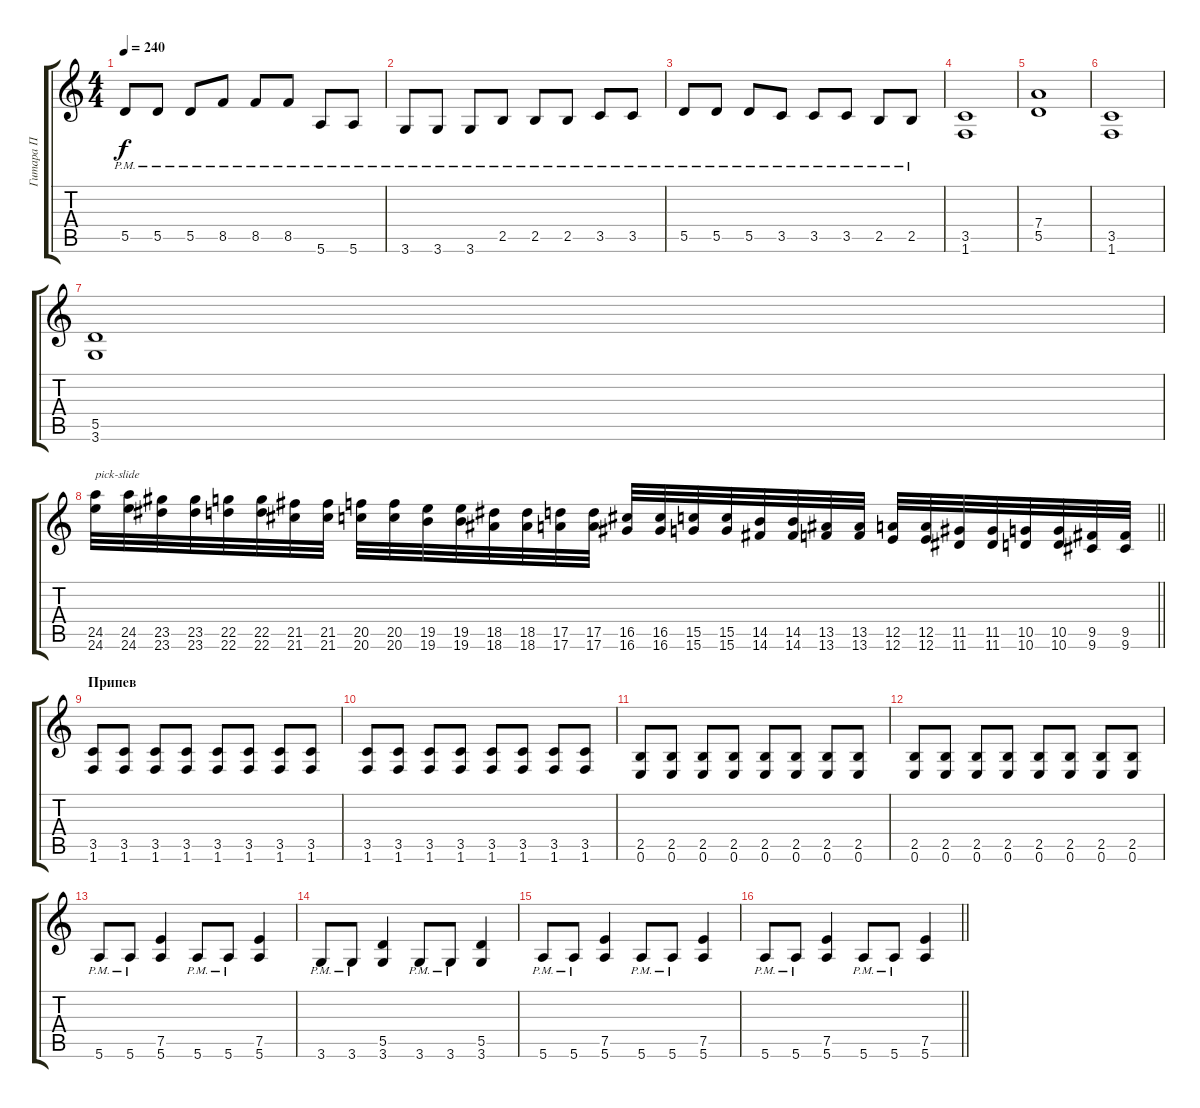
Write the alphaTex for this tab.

\track ("Гитара П" "Гитара П") {instrument overdrivenguitar}
\staff {score tabs}
\tuning (E4 B3 G3 D3 A2 E2) {hide}
\ts (4 4)
\tempo 240
\clef g2
\ks c
5.5{pm}.8{dy f} 5.5{pm}.8 5.5{pm}.8 8.5{pm}.8 8.5{pm}.8 8.5{pm}.8 5.6{pm}.8 5.6{pm}.8 |
3.6{pm}.8 3.6{pm}.8 3.6{pm}.8 2.5{pm}.8 2.5{pm}.8 2.5{pm}.8 3.5{pm}.8 3.5{pm}.8 |
5.5{pm}.8 5.5{pm}.8 5.5{pm}.8 3.5{pm}.8 3.5{pm}.8 3.5{pm}.8 2.5{pm}.8 2.5{pm}.8 |
(3.5 1.6).1 |
(7.4 5.5).1 |
(3.5 1.6).1 |
(5.5 3.6).1 |
\barLineRight lightlight
(24.5 24.6).32{txt "pick-slide"} (24.5 24.6).32 (23.5 23.6).32 (23.5 23.6).32 (22.5 22.6).32 (22.5 22.6).32 (21.5 21.6).32 (21.5 21.6).32 (20.5 20.6).32 (20.5 20.6).32 (19.5 19.6).32 (19.5 19.6).32 (18.5 18.6).32 (18.5 18.6).32 (17.5 17.6).32 (17.5 17.6).32 (16.5 16.6).32 (16.5 16.6).32 (15.5 15.6).32 (15.5 15.6).32 (14.5 14.6).32 (14.5 14.6).32 (13.5 13.6).32 (13.5 13.6).32 (12.5 12.6).32 (12.5 12.6).32 (11.5 11.6).32 (11.5 11.6).32 (10.5 10.6).32 (10.5 10.6).32 (9.5 9.6).32 (9.5 9.6).32 |
\section ("" "Припев")
(3.5 1.6).8 (3.5 1.6).8 (3.5 1.6).8 (3.5 1.6).8 (3.5 1.6).8 (3.5 1.6).8 (3.5 1.6).8 (3.5 1.6).8 |
(3.5 1.6).8 (3.5 1.6).8 (3.5 1.6).8 (3.5 1.6).8 (3.5 1.6).8 (3.5 1.6).8 (3.5 1.6).8 (3.5 1.6).8 |
(2.5 0.6).8 (2.5 0.6).8 (2.5 0.6).8 (2.5 0.6).8 (2.5 0.6).8 (2.5 0.6).8 (2.5 0.6).8 (2.5 0.6).8 |
(2.5 0.6).8 (2.5 0.6).8 (2.5 0.6).8 (2.5 0.6).8 (2.5 0.6).8 (2.5 0.6).8 (2.5 0.6).8 (2.5 0.6).8 |
5.6{pm}.8 5.6{pm}.8 (7.5 5.6).4 5.6{pm}.8 5.6{pm}.8 (7.5 5.6).4 |
3.6{pm}.8 3.6{pm}.8 (5.5 3.6).4 3.6{pm}.8 3.6{pm}.8 (5.5 3.6).4 |
5.6{pm}.8 5.6{pm}.8 (7.5 5.6).4 5.6{pm}.8 5.6{pm}.8 (7.5 5.6).4 |
\barLineRight lightlight
5.6{pm}.8 5.6{pm}.8 (7.5 5.6).4 5.6{pm}.8 5.6{pm}.8 (7.5 5.6).4
